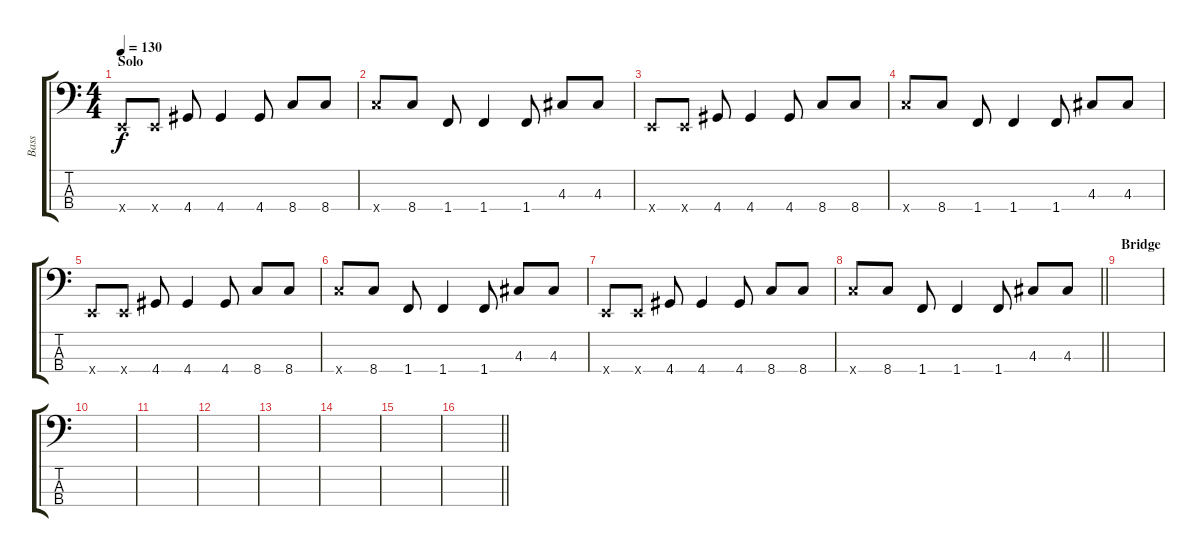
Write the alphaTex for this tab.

\track ("Bass" "Bass") {instrument electricbassfinger}
\staff {score tabs}
\tuning (G2 D2 A1 E1) {hide}
\ts (4 4)
\section ("" "Solo")
\tempo 130
\clef f4
\ks c
0.4{x}.8{dy f} 0.4{x}.8 4.4.8 4.4.4 4.4.8 8.4.8 8.4.8 |
8.4{x}.8 8.4.8 1.4.8 1.4.4 1.4.8 4.3.8 4.3.8 |
0.4{x}.8 0.4{x}.8 4.4.8 4.4.4 4.4.8 8.4.8 8.4.8 |
8.4{x}.8 8.4.8 1.4.8 1.4.4 1.4.8 4.3.8 4.3.8 |
0.4{x}.8 0.4{x}.8 4.4.8 4.4.4 4.4.8 8.4.8 8.4.8 |
8.4{x}.8 8.4.8 1.4.8 1.4.4 1.4.8 4.3.8 4.3.8 |
0.4{x}.8 0.4{x}.8 4.4.8 4.4.4 4.4.8 8.4.8 8.4.8 |
\barLineRight lightlight
8.4{x}.8 8.4.8 1.4.8 1.4.4 1.4.8 4.3.8 4.3.8 |
\section ("" "Bridge")
|
|
|
|
|
|
|
\barLineRight lightlight
